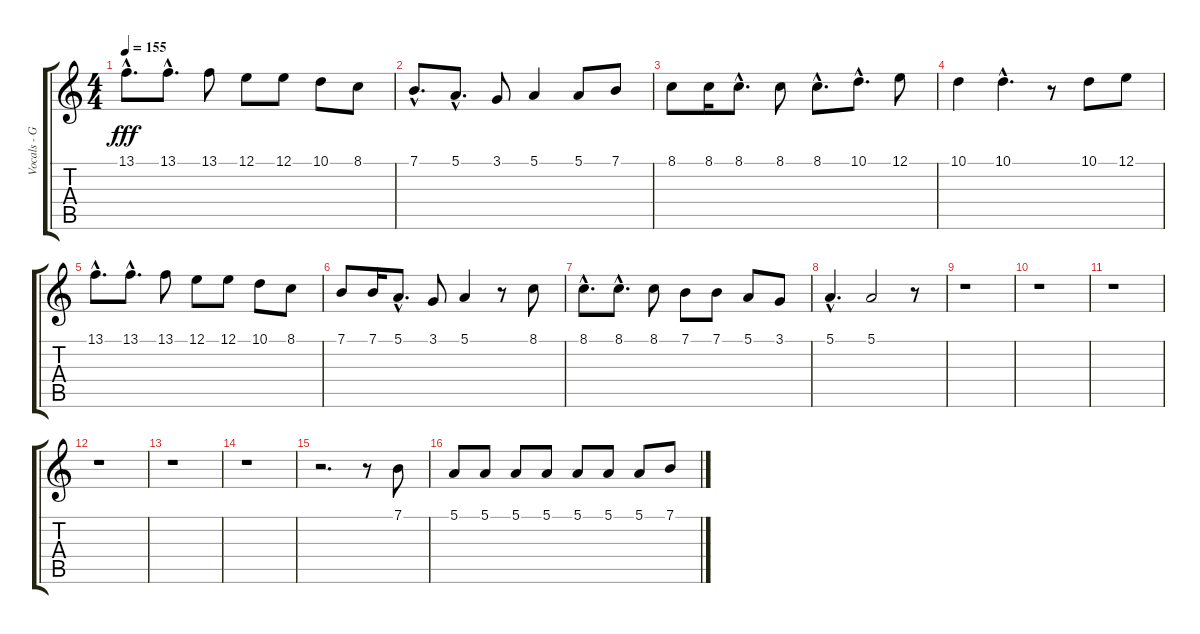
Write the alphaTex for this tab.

\track ("Vocals - Greg Graffin" "Vocals - G") {instrument voiceoohs}
\staff {score tabs}
\tuning (E4 B3 G3 D3 A2 E2) {hide}
\ts (4 4)
\tempo 155
\clef g2
\ks c
13.1{hac}.8{d dy fff} 13.1{hac}.8{d} 13.1.8 12.1.8 12.1.8 10.1.8 8.1.8 |
7.1{hac}.8{d} 5.1{hac}.8{d} 3.1.8 5.1.4 5.1.8 7.1.8 |
8.1.8 8.1.16 8.1{hac}.8{d} 8.1.8 8.1{hac}.8{d} 10.1{hac}.8{d} 12.1.8 |
10.1.4 10.1{hac}.4{d} r.8 10.1.8 12.1.8 |
13.1{hac}.8{d} 13.1{hac}.8{d} 13.1.8 12.1.8 12.1.8 10.1.8 8.1.8 |
7.1.8 7.1.16 5.1{hac}.8{d} 3.1.8 5.1.4 r.8 8.1.8 |
8.1{hac}.8{d} 8.1{hac}.8{d} 8.1.8 7.1.8 7.1.8 5.1.8 3.1.8 |
5.1{hac}.4{d} 5.1.2 r.8 |
r.1 |
r.1 |
r.1 |
r.1 |
r.1 |
r.1 |
r.2{d} r.8 7.1.8 |
5.1.8 5.1.8 5.1.8 5.1.8 5.1.8 5.1.8 5.1.8 7.1.8
